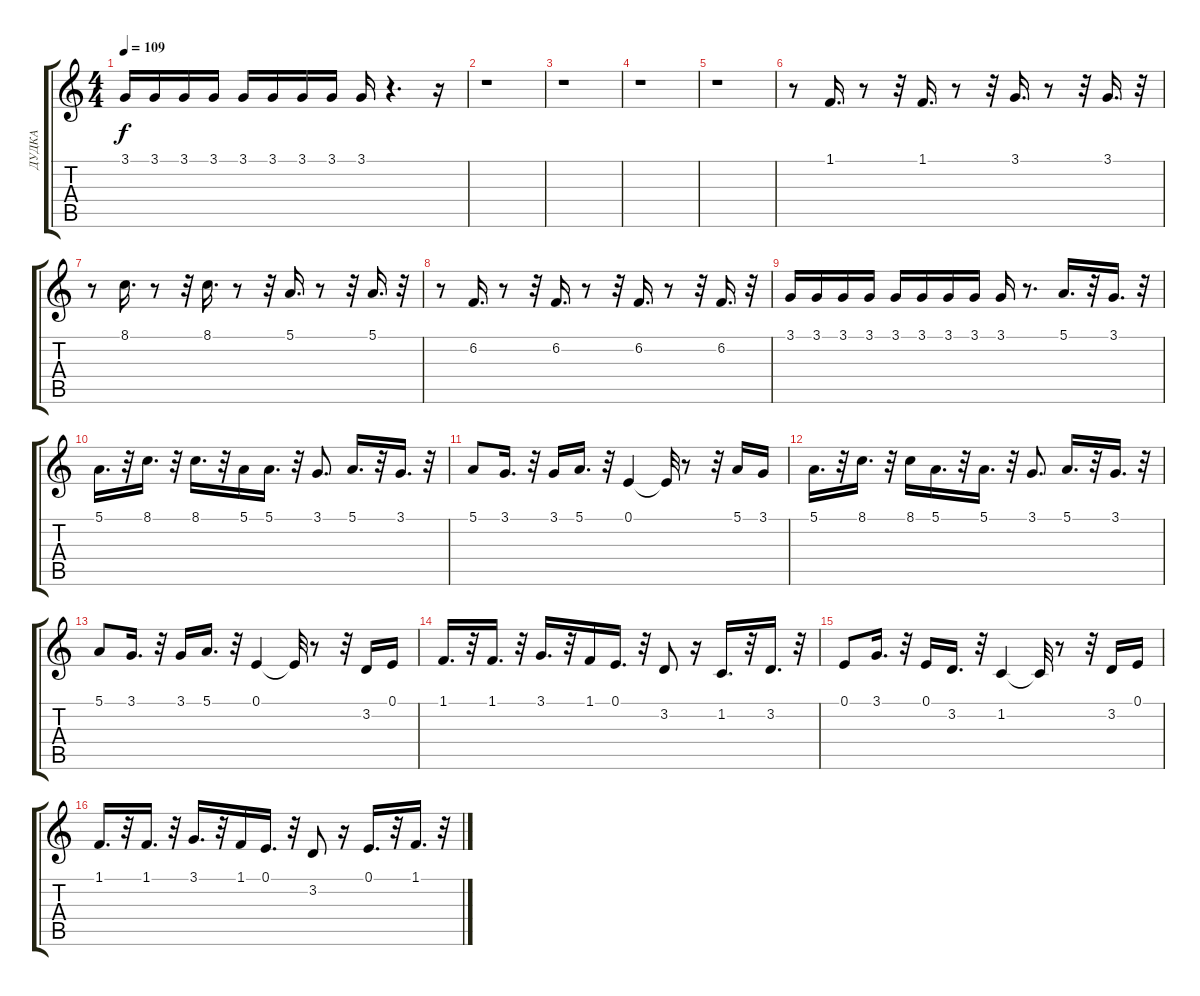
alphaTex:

\track ("ДУДКА" "ДУДКА") {instrument trumpet}
\staff {score tabs}
\tuning (E4 B3 G3 D3 A2 E2) {hide}
\ts (4 4)
\tempo 109
\clef g2
\ks c
3.1.16{dy f} 3.1.16 3.1.16 3.1.16 3.1.16 3.1.16 3.1.16 3.1.16 3.1.16 r.4{d} r.16 |
r.1 |
r.1 |
r.1 |
r.1 |
r.8 1.1.16{d} r.8 r.32 1.1.16{d} r.8 r.32 3.1.16{d} r.8 r.32 3.1.16{d} r.32 |
r.8 8.1.16{d} r.8 r.32 8.1.16{d} r.8 r.32 5.1.16{d} r.8 r.32 5.1.16{d} r.32 |
r.8 6.2.16{d} r.8 r.32 6.2.16{d} r.8 r.32 6.2.16{d} r.8 r.32 6.2.16{d} r.32 |
3.1.16 3.1.16 3.1.16 3.1.16 3.1.16 3.1.16 3.1.16 3.1.16 3.1.16 r.8{d} 5.1.16{d volume 15} r.32 3.1.16{d} r.32 |
5.1.16{d} r.32 8.1.16{d} r.32 8.1.16{d} r.32 5.1.16 5.1.16{d} r.32 3.1.8{d} 5.1.16{d} r.32 3.1.16{d} r.32 |
5.1.8 3.1.16{d} r.32 3.1.16 5.1.16{d} r.32 0.1.4 0.1{t}.32 r.8 r.32 5.1.16 3.1.16 |
5.1.16{d} r.32 8.1.16{d} r.32 8.1.16 5.1.16{d} r.32 5.1.16{d} r.32 3.1.8{d} 5.1.16{d} r.32 3.1.16{d} r.32 |
5.1.8 3.1.16{d} r.32 3.1.16 5.1.16{d} r.32 0.1.4 0.1{t}.32 r.8 r.32 3.2.16 0.1.16 |
1.1.16{d} r.32 1.1.16{d} r.32 3.1.16{d} r.32 1.1.16 0.1.16{d} r.32 3.2.8 r.16 1.2.16{d} r.32 3.2.16{d} r.32 |
0.1.8 3.1.16{d} r.32 0.1.16 3.2.16{d} r.32 1.2.4 1.2{t}.32 r.8 r.32 3.2.16 0.1.16 |
1.1.16{d} r.32 1.1.16{d} r.32 3.1.16{d} r.32 1.1.16 0.1.16{d} r.32 3.2.8 r.16 0.1.16{d} r.32 1.1.16{d} r.32
